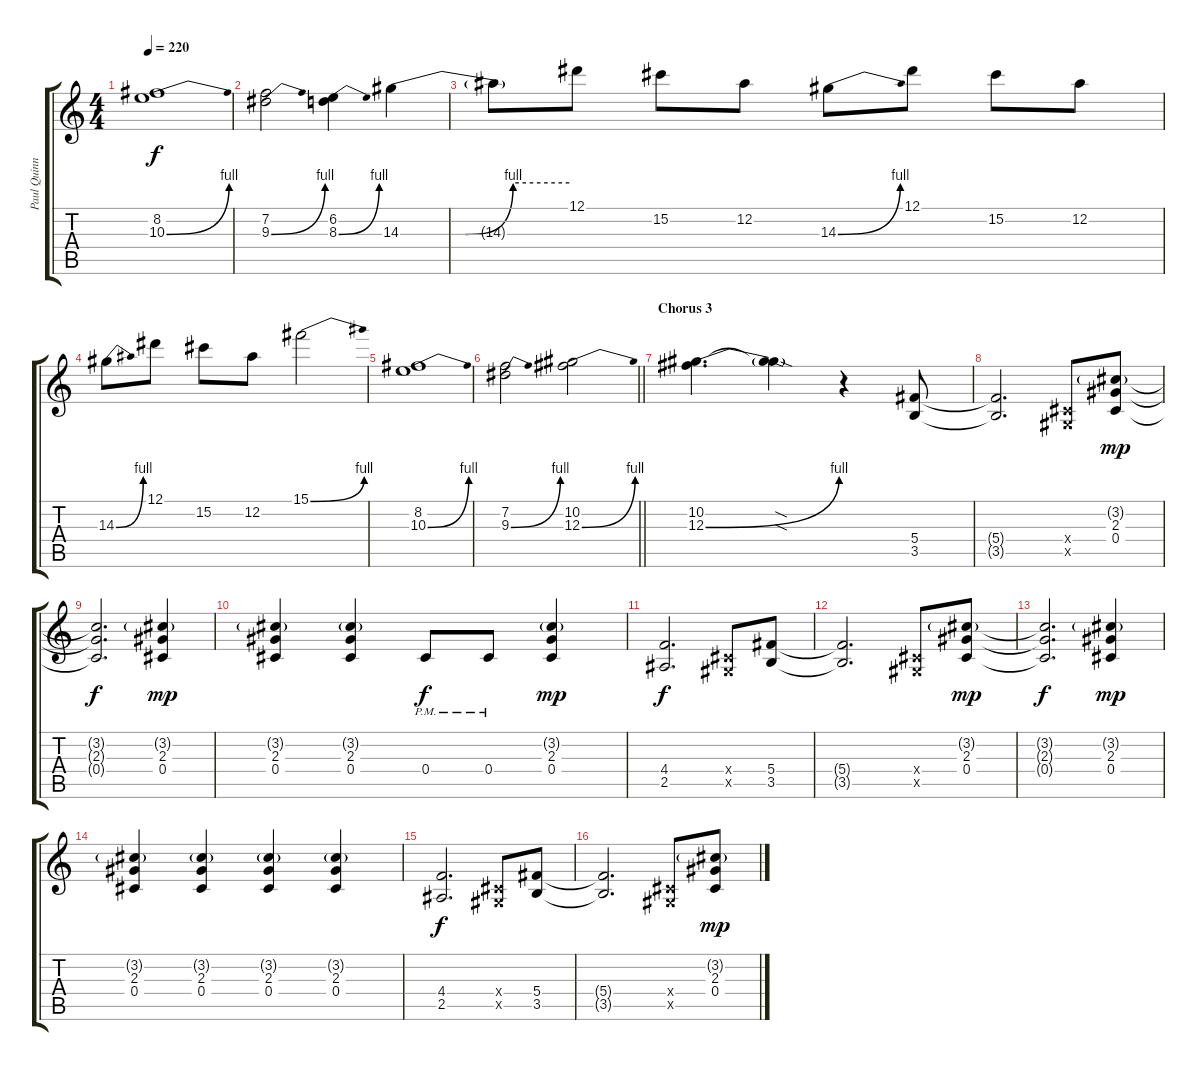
\track ("Paul Quinn" "Paul Quinn") {instrument overdrivenguitar}
\staff {score tabs}
\tuning (Eb4 Bb3 Gb3 Db3 Ab2 Eb2) {hide}
\ts (4 4)
\tempo 220
\clef g2
\ks c
(8.2 10.3{be (bend 0 0 60 4)}).1{dy f} |
(7.2 9.3{be (bend 0 0 60 4)}).2 (6.2 8.3{be (bend 0 0 60 4)}).4 14.3{be (custom 0 0 23 0 40 4 60 4)}.4 |
14.3{t}.8 12.1.8 15.2.8 12.2.8 14.3{be (bend 0 0 60 4)}.8 12.1.8 15.2.8 12.2.8 |
14.3{be (bend 0 0 60 4)}.8 12.1.8 15.2.8 12.2.8 15.1{be (bend 0 0 60 4)}.2 |
(8.2 10.3{be (bend 0 0 60 4)}).1 |
\barLineRight lightlight
(7.2 9.3{be (bend 0 0 60 4)}).2 (10.2 12.3{be (bend 0 0 60 4)}).2 |
\section ("" "Chorus 3")
(10.2 12.3{be (bend 0 0 60 4)}).4{d} (10.2{sod t} 12.3{sod t}).4 r.4 (5.4 3.5).8{volume 13 balance 12 instrument overdrivenguitar} |
(5.4{t} 3.5{t}).2{d} (0.4{x} 0.5{x}).8 (3.2{g} 2.3 0.4).8{dy mp} |
(3.2{t} 2.3{t} 0.4{t}).2{d dy f} (3.2{g} 2.3 0.4).4{dy mp} |
(3.2{g} 2.3 0.4).4 (3.2{g} 2.3 0.4).4 0.4{pm}.8{dy f} 0.4{pm}.8 (3.2{g} 2.3 0.4).4{dy mp} |
(4.4 2.5).2{d dy f} (0.4{x} 0.5{x}).8 (5.4 3.5).8 |
(5.4{t} 3.5{t}).2{d} (0.4{x} 0.5{x}).8 (3.2{g} 2.3 0.4).8{dy mp} |
(3.2{t} 2.3{t} 0.4{t}).2{d dy f} (3.2{g} 2.3 0.4).4{dy mp} |
(3.2{g} 2.3 0.4).4 (3.2{g} 2.3 0.4).4 (3.2{g} 2.3 0.4).4 (3.2{g} 2.3 0.4).4 |
(4.4 2.5).2{d dy f} (0.4{x} 0.5{x}).8 (5.4 3.5).8 |
(5.4{t} 3.5{t}).2{d} (0.4{x} 0.5{x}).8 (3.2{g} 2.3 0.4).8{dy mp}
